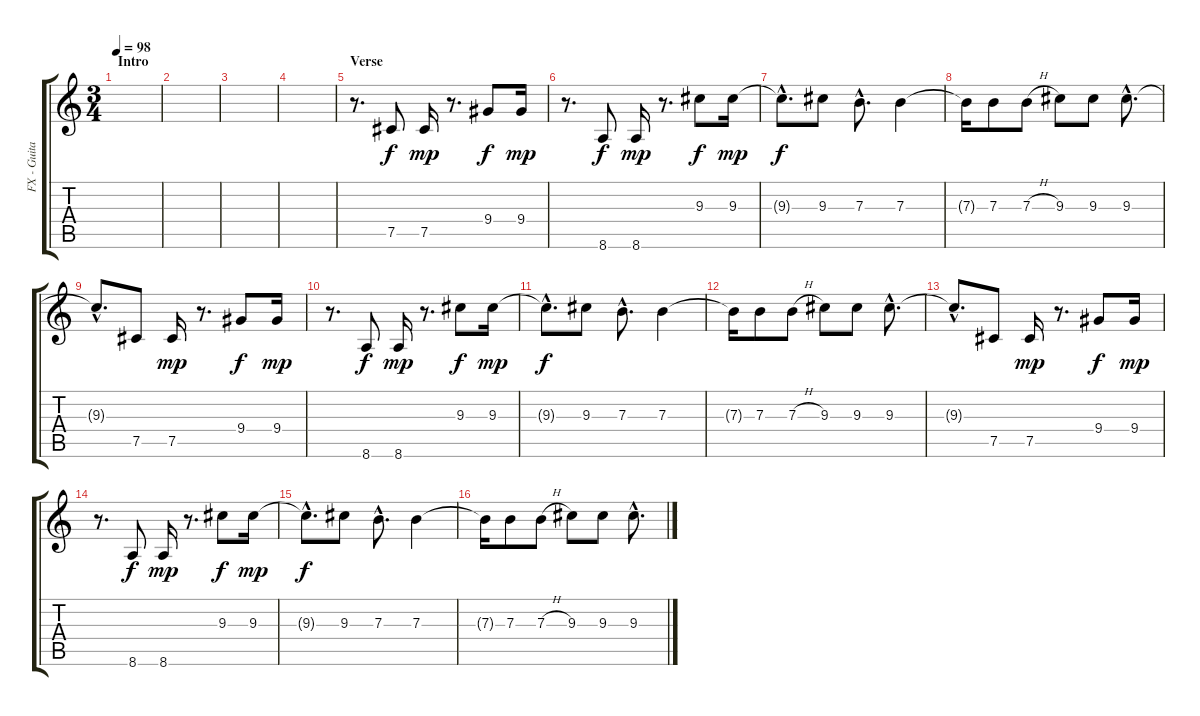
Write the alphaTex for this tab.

\track ("FX - Guitar Delay" "FX - Guita") {instrument electricguitarclean}
\staff {score tabs}
\tuning (Db4 Ab3 E3 B2 Gb2 Db2) {hide}
\ts (3 4)
\section ("" "Intro")
\tempo 98
\clef g2
\ks c
|
|
|
|
\section ("" "Verse")
r.8{d} 7.5.8 7.5.16{dy mp} r.8{d} 9.4.8{dy f} 9.4.16{dy mp} |
r.8{d} 8.6.8{dy f} 8.6.16{dy mp} r.8{d} 9.3.8{dy f} 9.3.16{dy mp} |
9.3{hac t}.8{d dy f} 9.3.8 7.3{hac}.8{d} 7.3.4 |
7.3{t}.16 7.3.8 7.3{h}.8 9.3.8 9.3.8 9.3{hac}.8{d} |
9.3{hac t}.8{d} 7.5.8 7.5.16{dy mp} r.8{d} 9.4.8{dy f} 9.4.16{dy mp} |
r.8{d} 8.6.8{dy f} 8.6.16{dy mp} r.8{d} 9.3.8{dy f} 9.3.16{dy mp} |
9.3{hac t}.8{d dy f} 9.3.8 7.3{hac}.8{d} 7.3.4 |
7.3{t}.16 7.3.8 7.3{h}.8 9.3.8 9.3.8 9.3{hac}.8{d} |
9.3{hac t}.8{d} 7.5.8 7.5.16{dy mp} r.8{d} 9.4.8{dy f} 9.4.16{dy mp} |
r.8{d} 8.6.8{dy f} 8.6.16{dy mp} r.8{d} 9.3.8{dy f} 9.3.16{dy mp} |
9.3{hac t}.8{d dy f} 9.3.8 7.3{hac}.8{d} 7.3.4 |
7.3{t}.16 7.3.8 7.3{h}.8 9.3.8 9.3.8 9.3{hac}.8{d}
